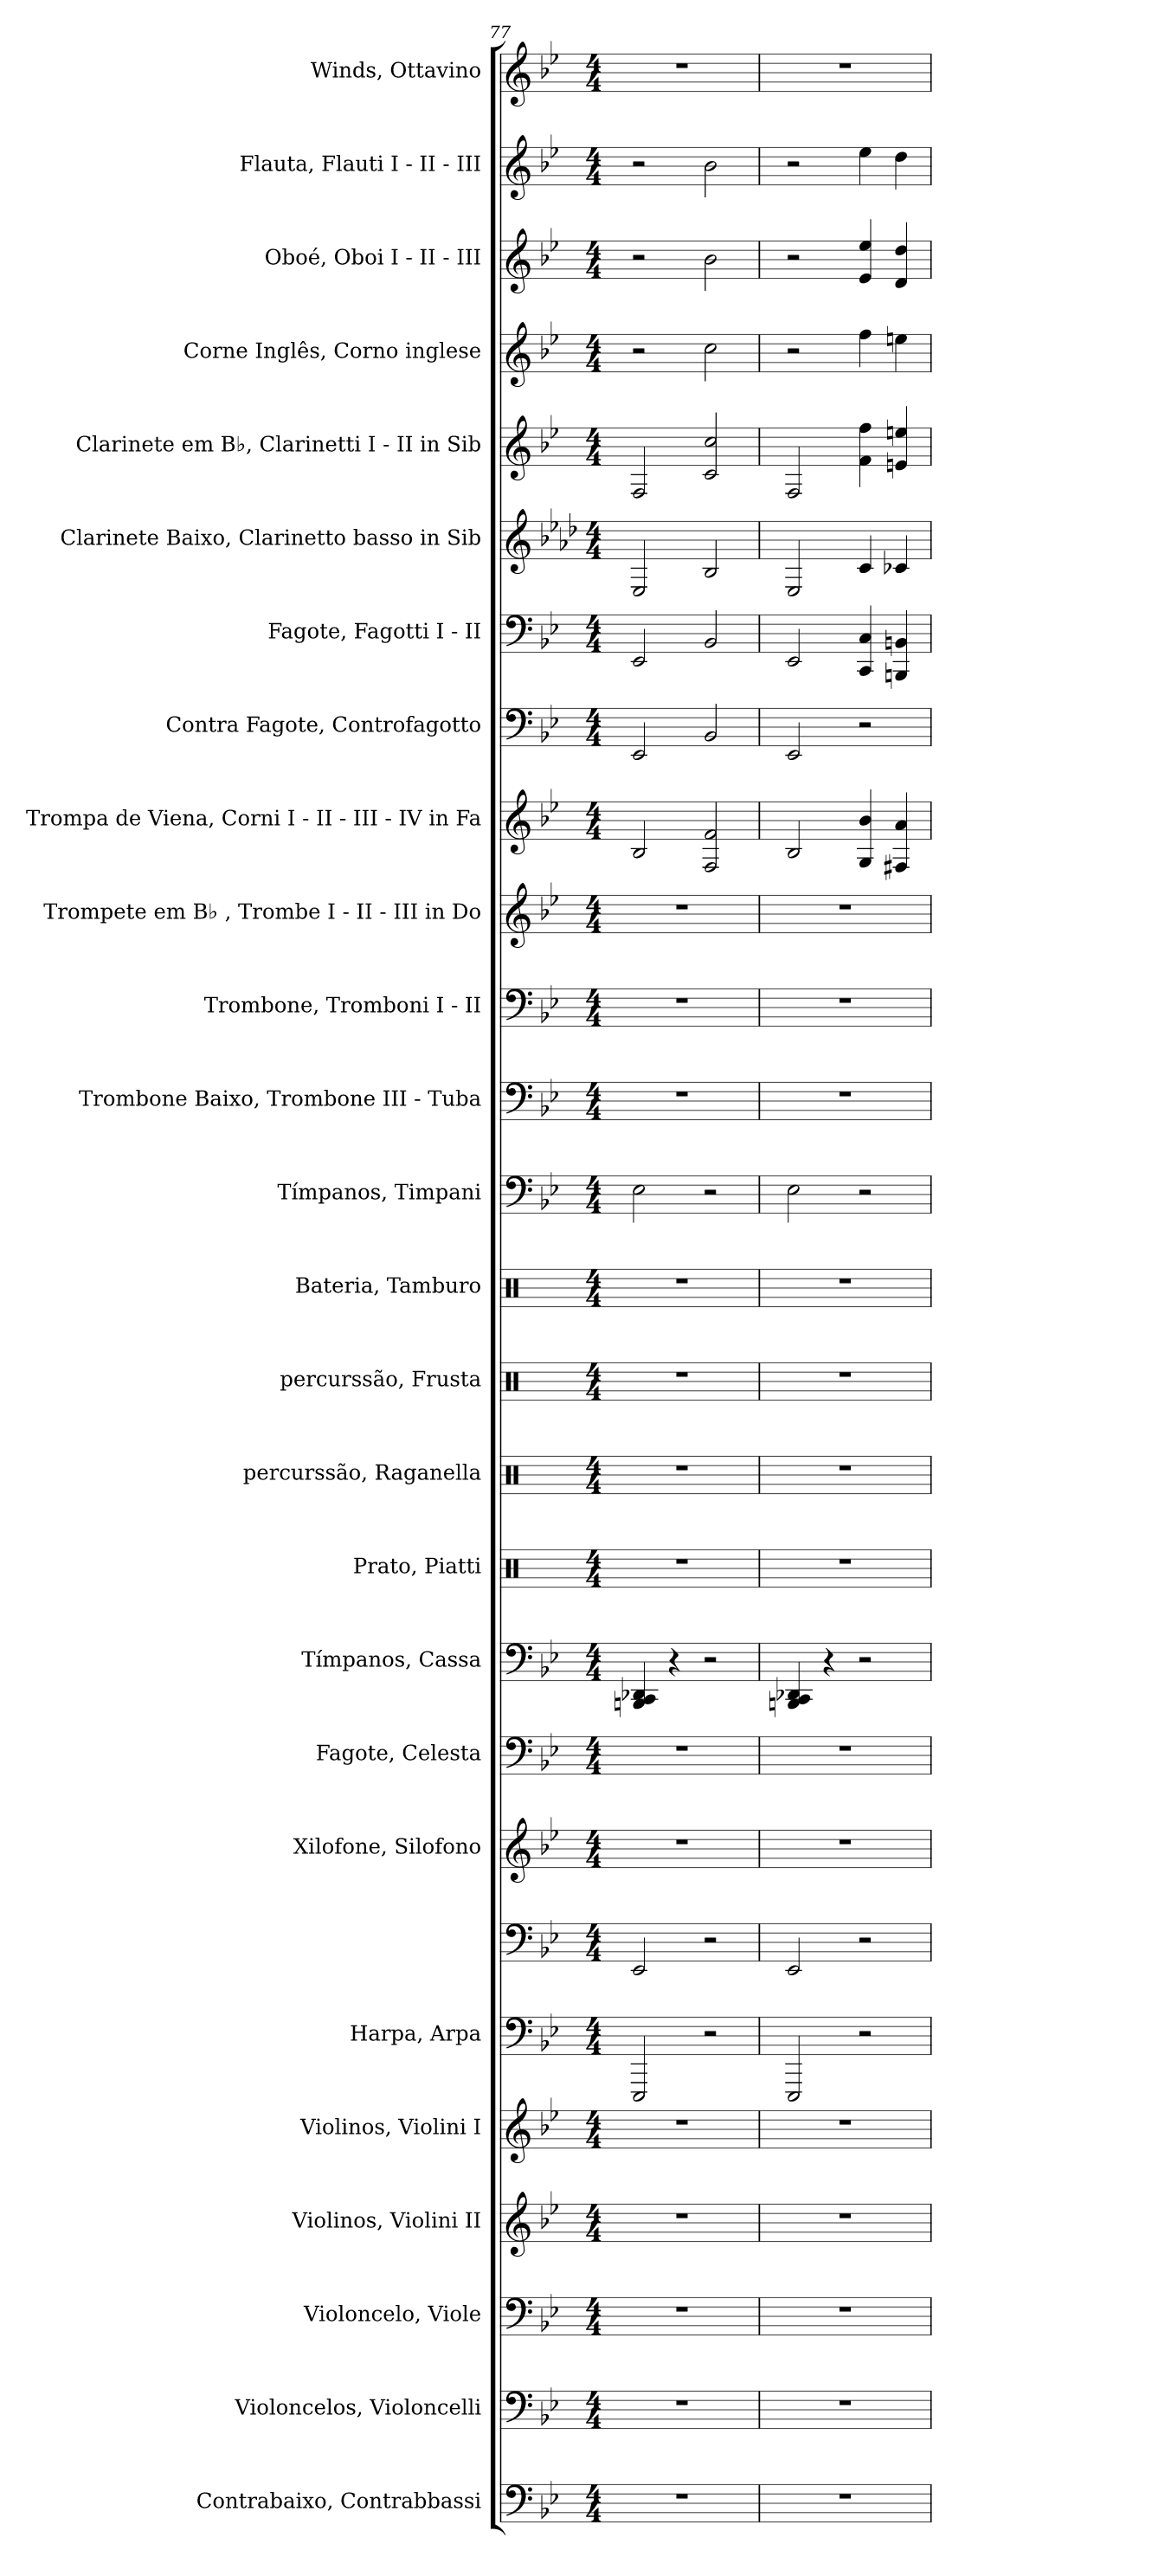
**kern	**kern	**kern	**kern	**kern	**kern	**kern	**kern	**kern	**kern	**kern	**kern	**kern	**kern	**kern	**kern	**kern	**kern	**kern	**kern	**kern	**kern	**kern	**kern	**kern	**kern	**kern
*part26	*part25	*part24	*part23	*part22	*part21	*part21	*part20	*part19	*part18	*part17	*part16	*part15	*part14	*part13	*part12	*part11	*part10	*part9	*part8	*part7	*part6	*part5	*part4	*part3	*part2	*part1
*staff27	*staff26	*staff25	*staff24	*staff23	*staff22	*staff21	*staff20	*staff19	*staff18	*staff17	*staff16	*staff15	*staff14	*staff13	*staff12	*staff11	*staff10	*staff9	*staff8	*staff7	*staff6	*staff5	*staff4	*staff3	*staff2	*staff1
*I"Contrabaixo, Contrabbassi	*I"Violoncelos, Violoncelli	*I"Violoncelo, Viole	*I"Violinos, Violini II	*I"Violinos, Violini I	*I"Harpa, Arpa	*	*I"Xilofone, Silofono	*I"Fagote, Celesta	*I"Tímpanos, Cassa	*I"Prato, Piatti	*I"percurssão, Raganella	*I"percurssão, Frusta	*I"Bateria, Tamburo	*I"Tímpanos, Timpani	*I"Trombone Baixo, Trombone III - Tuba	*I"Trombone, Tromboni I - II	*I"Trompete em B♭ , Trombe I - II - III in Do	*I"Trompa de Viena, Corni I - II - III - IV in Fa	*I"Contra Fagote, Controfagotto	*I"Fagote, Fagotti I - II	*I"Clarinete Baixo, Clarinetto basso in Sib	*I"Clarinete em B♭, Clarinetti I - II in Sib	*I"Corne Inglês, Corno inglese	*I"Oboé, Oboi I - II - III	*I"Flauta, Flauti I - II - III	*I"Winds, Ottavino
*I'Cb.	*I'Vcs.	*I'Vc.	*I'Vno.	*I'Vno.	*I'Hpa.	*	*I'Xil.	*I'Fg.	*	*I'Prt.	*I'Perc.	*I'Perc.	*	*I'Timp.	*I'Tbn. B.	*I'Tbn.	*I'Tp. B♭	*	*I'Ct. Fg.	*I'Fg.	*I'Cl. B.	*I'Cl. B♭	*I'C. I.	*I'Ob.	*I'Fl.	*I'Wi.
*clefF4	*clefF4	*clefF4	*clefG2	*clefG2	*clefF4	*clefF4	*clefG2	*clefF4	*clefF4	*clefX	*clefX	*clefX	*clefX	*clefF4	*clefF4	*clefF4	*clefG2	*clefG2	*clefF4	*clefF4	*clefG2	*clefG2	*clefG2	*clefG2	*clefG2	*clefG2
*ITrd7c12	*	*	*	*	*	*	*ITrd-7c-12	*	*	*	*	*	*	*	*	*	*ITrd1c2	*ITrd4c7	*ITrd7c12	*	*ITrd8c14	*ITrd1c2	*ITrd4c7	*	*	*
*k[b-e-]	*k[b-e-]	*k[b-e-]	*k[b-e-]	*k[b-e-]	*k[b-e-]	*k[b-e-]	*k[b-e-]	*k[b-e-]	*k[b-e-]	*k[]	*k[]	*k[]	*k[]	*k[b-e-]	*k[b-e-]	*k[b-e-]	*k[b-e-a-d-]	*k[b-e-a-]	*k[b-e-]	*k[b-e-]	*k[b-e-a-d-]	*k[b-e-a-d-]	*k[b-e-a-]	*k[b-e-]	*k[b-e-]	*k[b-e-]
*M4/4	*M4/4	*M4/4	*M4/4	*M4/4	*M4/4	*M4/4	*M4/4	*M4/4	*M4/4	*M4/4	*M4/4	*M4/4	*M4/4	*M4/4	*M4/4	*M4/4	*M4/4	*M4/4	*M4/4	*M4/4	*M4/4	*M4/4	*M4/4	*M4/4	*M4/4	*M4/4
=77	=77	=77	=77	=77	=77	=77	=77	=77	=77	=77	=77	=77	=77	=77	=77	=77	=77	=77	=77	=77	=77	=77	=77	=77	=77	=77
1r	1r	1r	1r	1r	2EEE-/	2EE-/	1r	1r	4BBBn/ 4CC/ 4DD-X/	1r	1r	1r	1r	2E-\	1r	1r	1r	2E-/	2EEE-/	2EE-/	2EE-/	2E-/	2r	2r	2r	1r
.	.	.	.	.	.	.	.	.	4r	.	.	.	.	.	.	.	.	.	.	.	.	.	.	.	.	.
.	.	.	.	.	2r	2r	.	.	2r	.	.	.	.	2r	.	.	.	2BB-/ 2B-/	2BBB-/	2BB-/	2BB-/	2B-/ 2b-/	2f\	2b-\	2b-\	.
=78	=78	=78	=78	=78	=78	=78	=78	=78	=78	=78	=78	=78	=78	=78	=78	=78	=78	=78	=78	=78	=78	=78	=78	=78	=78	=78
1r	1r	1r	1r	1r	2EEE-/	2EE-/	1r	1r	4BBBn/ 4CC/ 4DD-X/	1r	1r	1r	1r	2E-\	1r	1r	1r	2E-/	2EEE-/	2EE-/	2EE-/	2E-/	2r	2r	2r	1r
.	.	.	.	.	.	.	.	.	4r	.	.	.	.	.	.	.	.	.	.	.	.	.	.	.	.	.
.	.	.	.	.	2r	2r	.	.	2r	.	.	.	.	2r	.	.	.	4C/ 4e-/	2r	4CC/ 4C/	4C/	4e-\ 4ee-\	4b-\	4e-/ 4ee-/	4ee-\	.
.	.	.	.	.	.	.	.	.	.	.	.	.	.	.	.	.	.	4BBn/ 4d/	.	4BBBn/ 4BBn/	4C-X/	4dn/ 4ddn/	4an\	4d/ 4dd/	4dd\	.
=	=	=	=	=	=	=	=	=	=	=	=	=	=	=	=	=	=	=	=	=	=	=	=	=	=	=
*-	*-	*-	*-	*-	*-	*-	*-	*-	*-	*-	*-	*-	*-	*-	*-	*-	*-	*-	*-	*-	*-	*-	*-	*-	*-	*-
